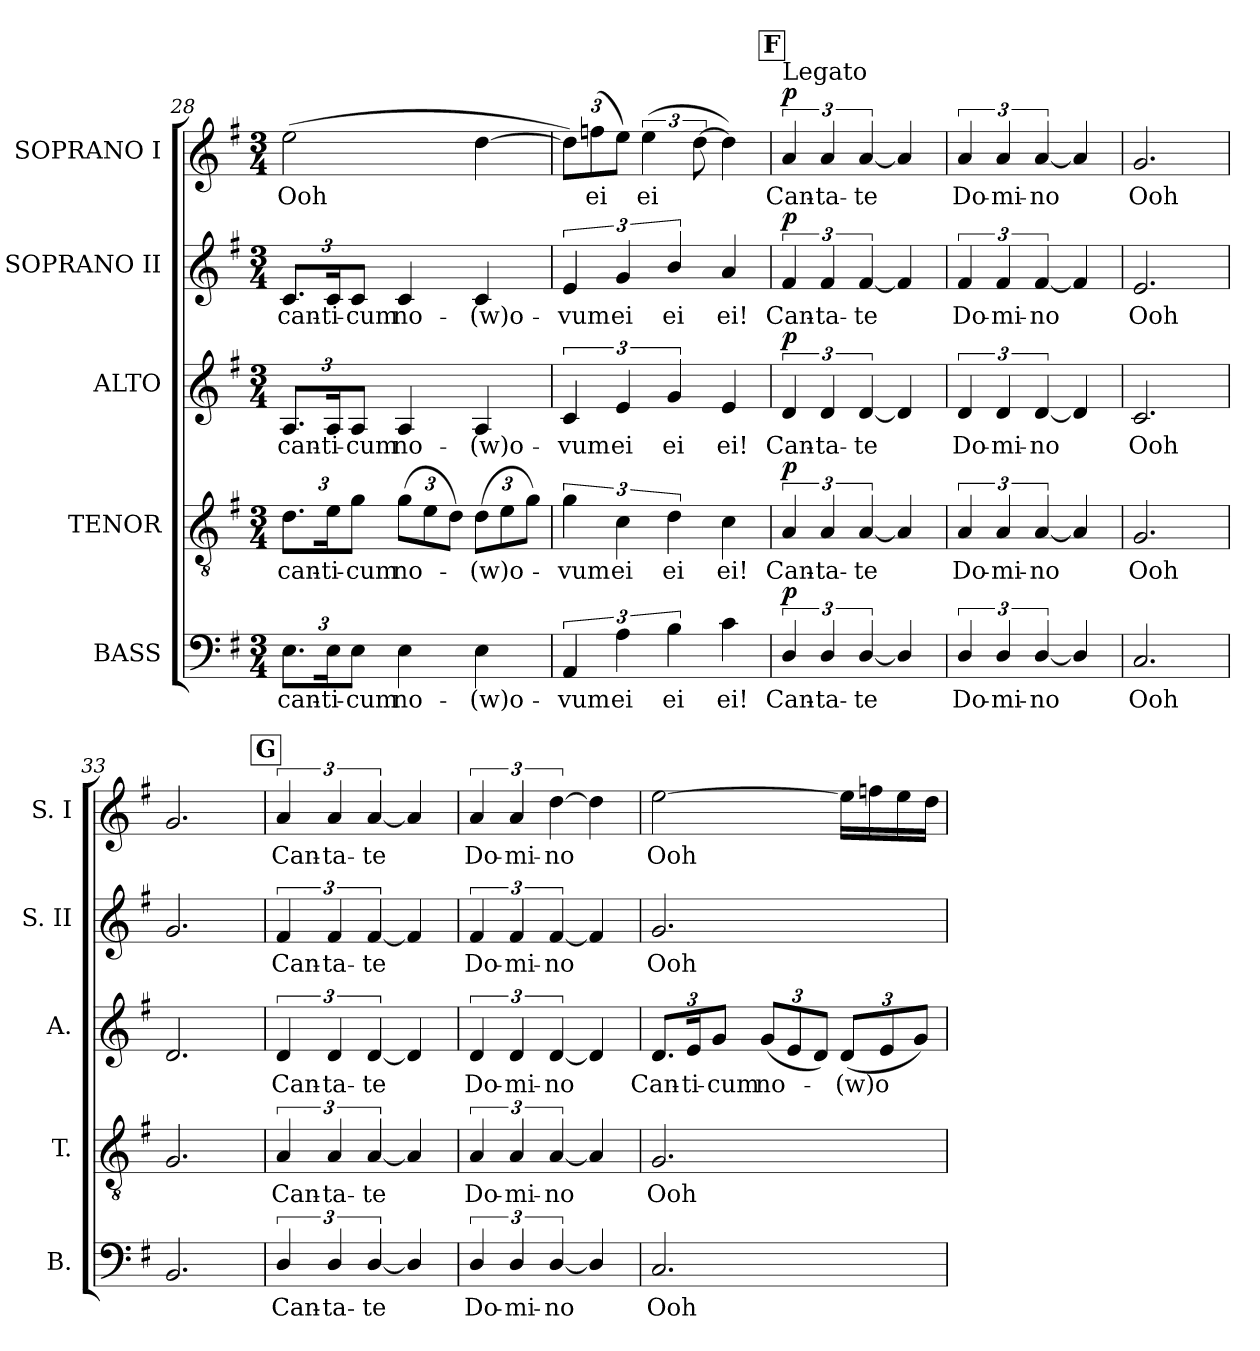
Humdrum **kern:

**kern	**text	**dynam	**kern	**text	**dynam	**kern	**text	**dynam	**kern	**text	**dynam	**kern	**text	**dynam
*part5	*part5	*part5	*part4	*part4	*part4	*part3	*part3	*part3	*part2	*part2	*part2	*part1	*part1	*part1
*staff5	*staff5	*staff5	*staff4	*staff4	*staff4	*staff3	*staff3	*staff3	*staff2	*staff2	*staff2	*staff1	*staff1	*staff1
*I"BASS	*	*	*I"TENOR	*	*	*I"ALTO	*	*	*I"SOPRANO II	*	*	*I"SOPRANO I	*	*
*I'B.	*	*	*I'T.	*	*	*I'A.	*	*	*I'S. II	*	*	*I'S. I	*	*
*clefF4	*	*	*clefGv2	*	*	*clefG2	*	*	*clefG2	*	*	*clefG2	*	*
*	*	*	*ITrd7c12	*	*	*	*	*	*	*	*	*	*	*
*k[f#]	*	*	*k[f#]	*	*	*k[f#]	*	*	*k[f#]	*	*	*k[f#]	*	*
*G:	*	*	*G:	*	*	*G:	*	*	*G:	*	*	*G:	*	*
*M3/4	*	*	*M3/4	*	*	*M3/4	*	*	*M3/4	*	*	*M3/4	*	*
*Xbrackettup	*	*	*	*	*	*	*	*	*	*	*	*	*	*
=28	=28	=28	=28	=28	=28	=28	=28	=28	=28	=28	=28	=28	=28	=28
!	!LO:LY:b	!	!	!	!	!	!	!	!	!	!	!	!	!
*	*	*	*Xbrackettup	*	*	*	*	*	*	*	*	*	*	*
!	!	!	!	!LO:LY:b	!	!	!	!	!	!	!	!	!	!
*	*	*	*	*	*	*Xbrackettup	*	*	*	*	*	*	*	*
!	!	!	!	!	!	!	!LO:LY:b	!	!	!	!	!	!	!
*	*	*	*	*	*	*	*	*	*Xbrackettup	*	*	*	*	*
!	!	!	!	!	!	!	!	!	!	!LO:LY:b	!	!	!LO:LY:b	!
*	*	*	*	*	*	*	*	*	*	*	*	*^	*	*
12.E\L	can-	.	12.D\L	can-	.	12.A/L	can-	.	12.c/L	can-	.	(>2ee\	2.ryy	Ooh	.
!	!LO:LY:b	!	!	!LO:LY:b	!	!	!LO:LY:b	!	!	!LO:LY:b	!	!	!	!	!
24E\K	-ti-	.	24E\K	-ti-	.	24A/K	-ti-	.	24c/K	-ti-	.	.	.	.	.
!	!LO:LY:b	!	!	!LO:LY:b	!	!	!LO:LY:b	!	!	!LO:LY:b	!	!	!	!	!
12E\J	-cum	.	12G\J	-cum	.	12A/J	-cum	.	12c/J	-cum	.	.	.	.	.
!	!LO:LY:b	!	!	!LO:LY:b	!	!	!LO:LY:b	!	!	!LO:LY:b	!	!	!	!	!
4E\	no-	.	(>12G\L	no-	.	4A/	no-	.	4c/	no-	.	.	.	.	.
.	.	.	12E\	.	.	.	.	.	.	.	.	.	.	.	.
.	.	.	12D\J)	.	.	.	.	.	.	.	.	.	.	.	.
!	!LO:LY:b	!	!	!LO:LY:b	!	!	!LO:LY:b	!	!	!LO:LY:b	!	!	!	!	!
4E\	-(w)o-	.	(>12D\L	-(w)o-	.	4A/	-(w)o-	.	4c/	-(w)o-	.	[4dd\	.	.	.
.	.	.	12E\	.	.	.	.	.	.	.	.	.	.	.	.
.	.	.	12G\J)	.	.	.	.	.	.	.	.	.	.	.	.
*	*	*	*	*	*	*	*	*	*	*	*	*v	*v	*	*
=29	=29	=29	=29	=29	=29	=29	=29	=29	=29	=29	=29	=29	=29	=29
*brackettup	*	*	*	*	*	*	*	*	*	*	*	*	*	*
!	!LO:LY:b	!	!	!	!	!	!	!	!	!	!	!	!	!
*	*	*	*brackettup	*	*	*	*	*	*	*	*	*	*	*
!	!	!	!	!LO:LY:b	!	!	!	!	!	!	!	!	!	!
*	*	*	*	*	*	*brackettup	*	*	*	*	*	*	*	*
!	!	!	!	!	!	!	!LO:LY:b	!	!	!	!	!	!	!
*	*	*	*	*	*	*	*	*	*brackettup	*	*	*	*	*
!	!	!	!	!	!	!	!	!	!	!LO:LY:b	!	!	!	!
*	*	*	*	*	*	*	*	*	*	*	*	*Xbrackettup	*	*
6AA/	-vum	.	6G\	-vum	.	6c/	-vum	.	6e/	-vum	.	12dd\L])	.	.
!	!	!	!	!	!	!	!	!	!	!	!	!	!LO:LY:b	!
.	.	.	.	.	.	.	.	.	.	.	.	(>12ffn\	ei	.
!	!LO:LY:b	!	!	!LO:LY:b	!	!	!LO:LY:b	!	!	!LO:LY:b	!	!	!	!
6A\	ei	.	6C\	ei	.	6e/	ei	.	6g/	ei	.	12ee\J)	.	.
*	*	*	*	*	*	*	*	*	*	*	*	*brackettup	*	*
!	!	!	!	!	!	!	!	!	!	!	!	!	!LO:LY:b	!
.	.	.	.	.	.	.	.	.	.	.	.	(>6ee\	ei	.
!	!LO:LY:b	!	!	!LO:LY:b	!	!	!LO:LY:b	!	!	!LO:LY:b	!	!	!	!
6B\	ei	.	6D\	ei	.	6g/	ei	.	6b/	ei	.	.	.	.
.	.	.	.	.	.	.	.	.	.	.	.	[12dd\	.	.
!	!LO:LY:b	!	!	!LO:LY:b	!	!	!LO:LY:b	!	!	!LO:LY:b	!	!	!	!
4c\	ei!	.	4C\	ei!	.	4e/	ei!	.	4a/	ei!	.	4dd\])	.	.
!!LO:PB:g=z
!!LO:REH:place=s1:a:B:fs=19.4262:t=F
=30	=30	=30	=30	=30	=30	=30	=30	=30	=30	=30	=30	=30	=30	=30
!	!	!	!	!	!	!	!	!	!	!	!	!LO:TX:a:t=Legato	!	!
!	!LO:LY:b	!LO:DY:b	!	!LO:LY:b	!LO:DY:b	!	!LO:LY:b	!LO:DY:b	!	!LO:LY:b	!LO:DY:b	!	!LO:LY:b	!LO:DY:b
6D/	Can-	p	6AA/	Can-	p	6d/	Can-	p	6f#/	Can-	p	6a/	Can-	p
!	!LO:LY:b	!	!	!LO:LY:b	!	!	!LO:LY:b	!	!	!LO:LY:b	!	!	!LO:LY:b	!
6D/	-ta-	.	6AA/	-ta-	.	6d/	-ta-	.	6f#/	-ta-	.	6a/	-ta-	.
!	!LO:LY:b	!	!	!LO:LY:b	!	!	!LO:LY:b	!	!	!LO:LY:b	!	!	!LO:LY:b	!
[6D/	-te	.	[6AA/	-te	.	[6d/	-te	.	[6f#/	-te	.	[6a/	-te	.
4D/]	.	.	4AA/]	.	.	4d/]	.	.	4f#/]	.	.	4a/]	.	.
=31	=31	=31	=31	=31	=31	=31	=31	=31	=31	=31	=31	=31	=31	=31
!	!LO:LY:b	!	!	!LO:LY:b	!	!	!LO:LY:b	!	!	!LO:LY:b	!	!	!LO:LY:b	!
6D/	Do-	.	6AA/	Do-	.	6d/	Do-	.	6f#/	Do-	.	6a/	Do-	.
!	!LO:LY:b	!	!	!LO:LY:b	!	!	!LO:LY:b	!	!	!LO:LY:b	!	!	!LO:LY:b	!
6D/	-mi-	.	6AA/	-mi-	.	6d/	-mi-	.	6f#/	-mi-	.	6a/	-mi-	.
!	!LO:LY:b	!	!	!LO:LY:b	!	!	!LO:LY:b	!	!	!LO:LY:b	!	!	!LO:LY:b	!
[6D/	-no	.	[6AA/	-no	.	[6d/	-no	.	[6f#/	-no	.	[6a/	-no	.
4D/]	.	.	4AA/]	.	.	4d/]	.	.	4f#/]	.	.	4a/]	.	.
=32	=32	=32	=32	=32	=32	=32	=32	=32	=32	=32	=32	=32	=32	=32
!	!LO:LY:b	!	!	!LO:LY:b	!	!	!LO:LY:b	!	!	!LO:LY:b	!	!	!LO:LY:b	!
2.C/	Ooh	.	2.GG/	Ooh	.	2.c/	Ooh	.	2.e/	Ooh	.	2.g/	Ooh	.
=33	=33	=33	=33	=33	=33	=33	=33	=33	=33	=33	=33	=33	=33	=33
2.BB/	.	.	2.GG/	.	.	2.d/	.	.	2.g/	.	.	2.g/	.	.
!!LO:REH:place=s1:a:B:fs=19.4262:t=G
=34	=34	=34	=34	=34	=34	=34	=34	=34	=34	=34	=34	=34	=34	=34
!	!LO:LY:b	!	!	!LO:LY:b	!	!	!LO:LY:b	!	!	!LO:LY:b	!	!	!LO:LY:b	!
6D/	Can-	.	6AA/	Can-	.	6d/	Can-	.	6f#/	Can-	.	6a/	Can-	.
!	!LO:LY:b	!	!	!LO:LY:b	!	!	!LO:LY:b	!	!	!LO:LY:b	!	!	!LO:LY:b	!
6D/	-ta-	.	6AA/	-ta-	.	6d/	-ta-	.	6f#/	-ta-	.	6a/	-ta-	.
!	!LO:LY:b	!	!	!LO:LY:b	!	!	!LO:LY:b	!	!	!LO:LY:b	!	!	!LO:LY:b	!
[6D/	-te	.	[6AA/	-te	.	[6d/	-te	.	[6f#/	-te	.	[6a/	-te	.
4D/]	.	.	4AA/]	.	.	4d/]	.	.	4f#/]	.	.	4a/]	.	.
=35	=35	=35	=35	=35	=35	=35	=35	=35	=35	=35	=35	=35	=35	=35
!	!LO:LY:b	!	!	!LO:LY:b	!	!	!LO:LY:b	!	!	!LO:LY:b	!	!	!LO:LY:b	!
6D/	Do-	.	6AA/	Do-	.	6d/	Do-	.	6f#/	Do-	.	6a/	Do-	.
!	!LO:LY:b	!	!	!LO:LY:b	!	!	!LO:LY:b	!	!	!LO:LY:b	!	!	!LO:LY:b	!
6D/	-mi-	.	6AA/	-mi-	.	6d/	-mi-	.	6f#/	-mi-	.	6a/	-mi-	.
!	!LO:LY:b	!	!	!LO:LY:b	!	!	!LO:LY:b	!	!	!LO:LY:b	!	!	!LO:LY:b	!
[6D/	-no	.	[6AA/	-no	.	[6d/	-no	.	[6f#/	-no	.	[6dd\	-no	.
4D/]	.	.	4AA/]	.	.	4d/]	.	.	4f#/]	.	.	4dd\]	.	.
!!LO:LB:g=z
=36	=36	=36	=36	=36	=36	=36	=36	=36	=36	=36	=36	=36	=36	=36
!	!LO:LY:b	!	!	!LO:LY:b	!	!	!	!	!	!	!	!	!	!
*	*	*	*	*	*	*Xbrackettup	*	*	*	*	*	*	*	*
!	!	!	!	!	!	!	!LO:LY:b	!	!	!LO:LY:b	!	!	!LO:LY:b	!
2.C/	Ooh	.	2.GG/	Ooh	.	12.d/L	Can-	.	2.g/	Ooh	.	[2ee\	Ooh	.
!	!	!	!	!	!	!	!LO:LY:b	!	!	!	!	!	!	!
.	.	.	.	.	.	24e/K	-ti-	.	.	.	.	.	.	.
!	!	!	!	!	!	!	!LO:LY:b	!	!	!	!	!	!	!
.	.	.	.	.	.	12g/J	-cum	.	.	.	.	.	.	.
!	!	!	!	!	!	!	!LO:LY:b	!	!	!	!	!	!	!
.	.	.	.	.	.	(<12g/L	no-	.	.	.	.	.	.	.
.	.	.	.	.	.	12e/	.	.	.	.	.	.	.	.
.	.	.	.	.	.	12d/J)	.	.	.	.	.	.	.	.
!	!	!	!	!	!	!	!LO:LY:b	!	!	!	!	!	!	!
.	.	.	.	.	.	(<12d/L	-(w)o	.	.	.	.	16ee\LL]	.	.
.	.	.	.	.	.	.	.	.	.	.	.	16ffn\	.	.
.	.	.	.	.	.	12e/	.	.	.	.	.	.	.	.
.	.	.	.	.	.	.	.	.	.	.	.	16ee\	.	.
.	.	.	.	.	.	12g/J)	.	.	.	.	.	.	.	.
.	.	.	.	.	.	.	.	.	.	.	.	16dd\JJ	.	.
=	=	=	=	=	=	=	=	=	=	=	=	=	=	=
*-	*-	*-	*-	*-	*-	*-	*-	*-	*-	*-	*-	*-	*-	*-
